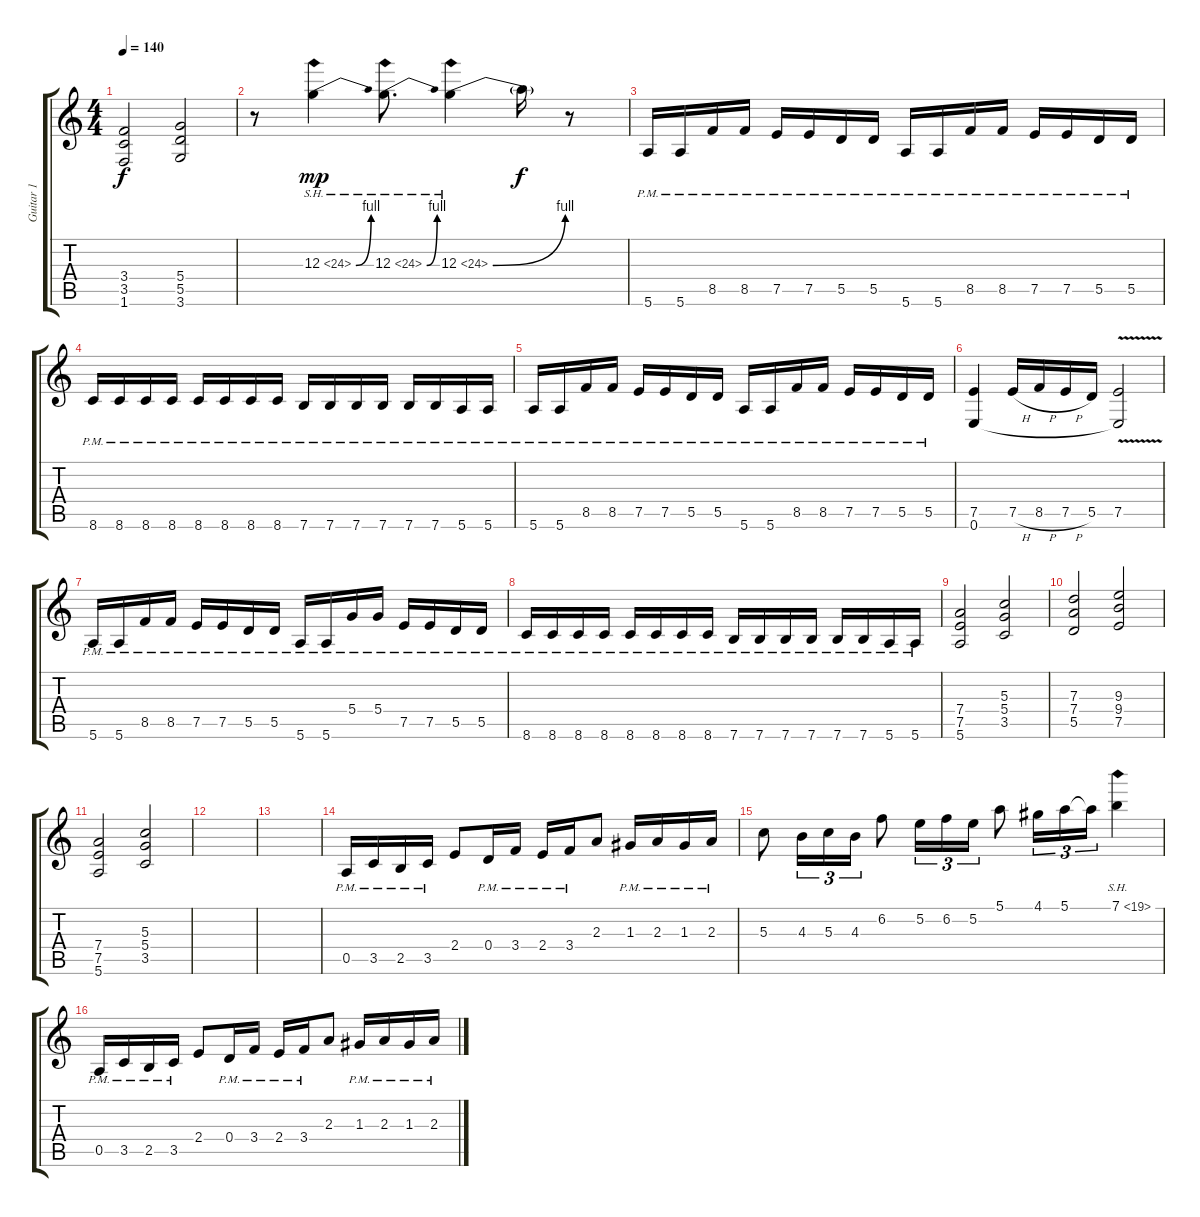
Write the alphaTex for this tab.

\track ("Guitar 1" "Guitar 1") {instrument distortionguitar}
\staff {score tabs}
\tuning (E4 B3 G3 D3 A2 E2) {hide}
\ts (4 4)
\tempo 140
\clef g2
\ks c
(3.4 3.5 1.6).2{dy f} (5.4 5.5 3.6).2 |
r.8 12.3{be (bend 0 0 60 4) sh 12}.4{dy mp} 12.3{be (bend 0 0 60 4) sh 12}.8{d} 12.3{be (bend 0 0 60 4) sh 12}.4 12.3{t}.16{dy f} r.8 |
5.6{pm}.16 5.6{pm}.16 8.5{pm}.16 8.5{pm}.16 7.5{pm}.16 7.5{pm}.16 5.5{pm}.16 5.5{pm}.16 5.6{pm}.16 5.6{pm}.16 8.5{pm}.16 8.5{pm}.16 7.5{pm}.16 7.5{pm}.16 5.5{pm}.16 5.5{pm}.16 |
8.6{pm}.16 8.6{pm}.16 8.6{pm}.16 8.6{pm}.16 8.6{pm}.16 8.6{pm}.16 8.6{pm}.16 8.6{pm}.16 7.6{pm}.16 7.6{pm}.16 7.6{pm}.16 7.6{pm}.16 7.6{pm}.16 7.6{pm}.16 5.6{pm}.16 5.6{pm}.16 |
5.6{pm}.16 5.6{pm}.16 8.5{pm}.16 8.5{pm}.16 7.5{pm}.16 7.5{pm}.16 5.5{pm}.16 5.5{pm}.16 5.6{pm}.16 5.6{pm}.16 8.5{pm}.16 8.5{pm}.16 7.5{pm}.16 7.5{pm}.16 5.5{pm}.16 5.5{pm}.16 |
(7.5 0.6).4 7.5{h}.16 8.5{h}.16 7.5{h}.16 5.5.16 (7.5{v} 0.6{t}).2 |
5.6{pm}.16 5.6{pm}.16 8.5{pm}.16 8.5{pm}.16 7.5{pm}.16 7.5{pm}.16 5.5{pm}.16 5.5{pm}.16 5.6{pm}.16 5.6{pm}.16 5.4{pm}.16 5.4{pm}.16 7.5{pm}.16 7.5{pm}.16 5.5{pm}.16 5.5{pm}.16 |
8.6{pm}.16 8.6{pm}.16 8.6{pm}.16 8.6{pm}.16 8.6{pm}.16 8.6{pm}.16 8.6{pm}.16 8.6{pm}.16 7.6{pm}.16 7.6{pm}.16 7.6{pm}.16 7.6{pm}.16 7.6{pm}.16 7.6{pm}.16 5.6{pm}.16 5.6{pm}.16 |
(7.4 7.5 5.6).2 (5.3 5.4 3.5).2 |
(7.3 7.4 5.5).2 (9.3 9.4 7.5).2 |
(7.4 7.5 5.6).2 (5.3 5.4 3.5).2 |
|
|
0.5{pm}.16 3.5{pm}.16 2.5{pm}.16 3.5{pm}.16 2.4.8 0.4{pm}.16 3.4{pm}.16 2.4{pm}.16 3.4{pm}.16 2.3.8 1.3{pm}.16 2.3{pm}.16 1.3{pm}.16 2.3{pm}.16 |
5.3.8 4.3.16{tu (3 2)} 5.3.16{tu (3 2)} 4.3.16{tu (3 2)} 6.2.8 5.2.16{tu (3 2)} 6.2.16{tu (3 2)} 5.2.16{tu (3 2)} 5.1.8 4.1.16{tu (3 2)} 5.1.16{tu (3 2)} 5.1{t}.16{tu (3 2)} 7.1{sh 12}.4 |
0.5{pm}.16 3.5{pm}.16 2.5{pm}.16 3.5{pm}.16 2.4.8 0.4{pm}.16 3.4{pm}.16 2.4{pm}.16 3.4{pm}.16 2.3.8 1.3{pm}.16 2.3{pm}.16 1.3{pm}.16 2.3{pm}.16
